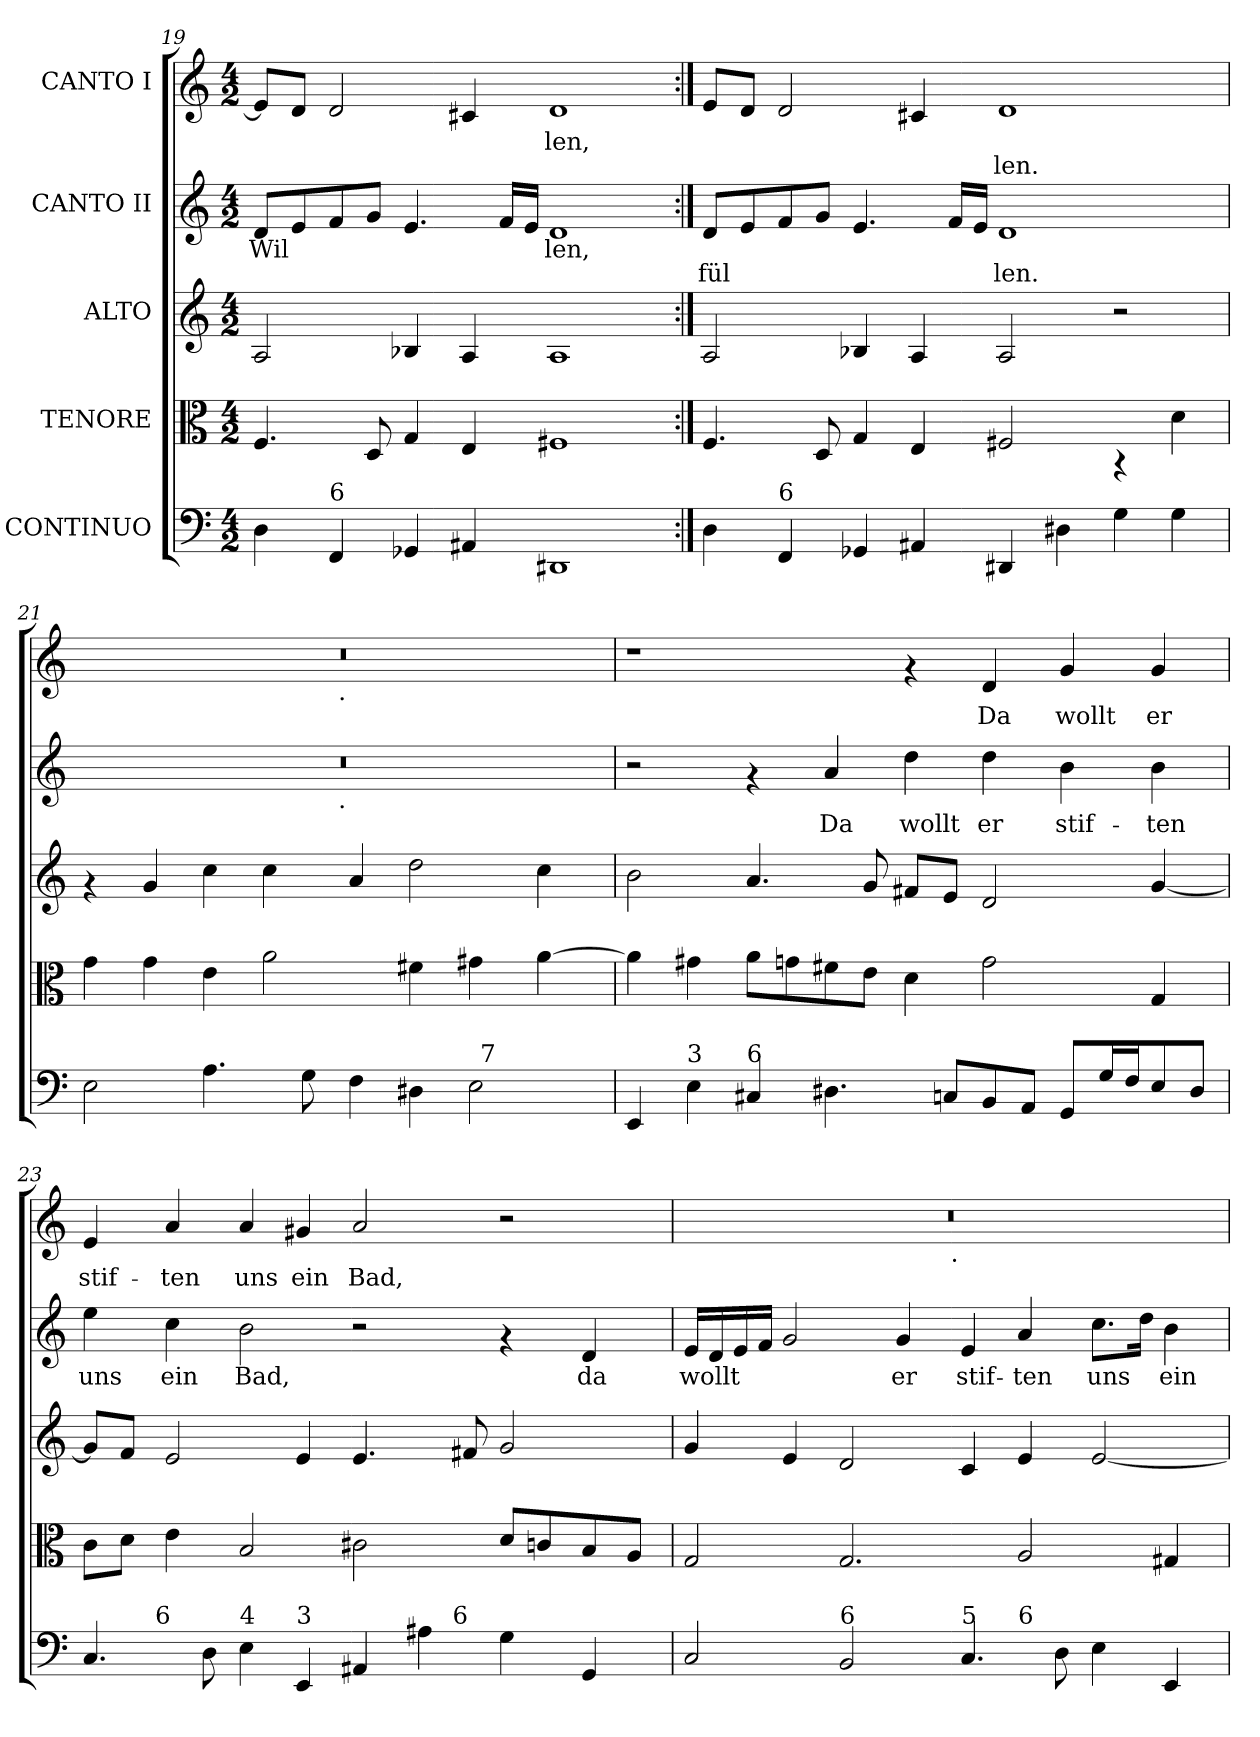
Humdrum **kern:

**kern	**kern	**kern	**kern	**text	**text	**kern	**text	**text
*part5	*part4	*part3	*part2	*part2	*part2	*part1	*part1	*part1
*staff5	*staff4	*staff3	*staff2	*staff2	*staff2	*staff1	*staff1	*staff1
*I"CONTINUO	*I"TENORE	*I"ALTO	*I"CANTO II	*	*	*I"CANTO I	*	*
*clefF4	*clefC3	*clefG2	*clefG2	*	*	*clefG2	*	*
*k[]	*k[]	*k[]	*k[]	*	*	*k[]	*	*
*C:	*C:	*C:	*C:	*	*	*C:	*	*
*M4/2	*M4/2	*M4/2	*M4/2	*	*	*M4/2	*	*
=19	=19	=19	=19	=19	=19	=19	=19	=19
!	!	!	!	!LO:LY:b:cj	!	!	!LO:LY:b:cj	!
4D\	4.F/	2A/	8d/L	-Wil-	.	8e>/L]	--	.
!	!	!	!	!LO:LY:b:cj	!	!	!LO:LY:b:cj	!
.	.	.	8e/	--	.	8d/J	--	.
!LO:TX:a:t=6	!	!	!	!	!	!	!	!
!	!	!	!	!LO:LY:b:cj	!	!	!LO:LY:b:cj	!
4FF/	.	.	8f/	--	.	2d/	--	.
!	!	!	!	!LO:LY:b:cj	!	!	!	!
.	8D/	.	8g/J	--	.	.	.	.
!	!	!	!	!LO:LY:b:cj	!	!	!	!
4GG-/	4G/	4B-X/	4.e/	--	.	.	.	.
!	!	!	!	!	!	!	!LO:LY:b:cj	!
4AA#/	4E/	4A/	.	.	.	4c#X/	--	.
!	!	!	!	!LO:LY:b:cj	!	!	!	!
.	.	.	16f/L	--	.	.	.	.
!	!	!	!	!LO:LY:b:cj	!	!	!	!
.	.	.	16e/J	--	.	.	.	.
!	!	!	!	!LO:LY:b:cj	!	!	!LO:LY:b:cj	!
1DD#	1F#X	1A	1d	-len,	.	1d	-len,	.
=20:|!	=20:|!	=20:|!	=20:|!	=20:|!	=20:|!	=20:|!	=20:|!	=20:|!
!	!	!	!	!LO:LY:b:cj	!LO:LY:b:cj	!	!LO:LY:b:cj	!LO:LY:b:cj
4D\	4.F/	2A/	8d/L	.	fül-	8e/L	.	.
!	!	!	!	!LO:LY:b:cj	!LO:LY:b:cj	!	!LO:LY:b:cj	!LO:LY:b:cj
.	.	.	8e/	-	-	8d/J	.	.
!LO:TX:a:t=6	!	!	!	!	!	!	!	!
!	!	!	!	!LO:LY:b:cj	!LO:LY:b:cj	!	!LO:LY:b:cj	!LO:LY:b:cj
4FF/	.	.	8f/	-	-	2d/	.	.
!	!	!	!	!LO:LY:b:cj	!LO:LY:b:cj	!	!	!
.	8D/	.	8g/J	-	-	.	.	.
!	!	!	!	!LO:LY:b:cj	!LO:LY:b:cj	!	!	!
4GG-/	4G/	4B-X/	4.e/	-	-	.	.	.
!	!	!	!	!	!	!	!LO:LY:b:cj	!LO:LY:b:cj
4AA#/	4E/	4A/	.	.	.	4c#X/	.	.
!	!	!	!	!LO:LY:b:cj	!LO:LY:b:cj	!	!	!
.	.	.	16f/L	-	-	.	.	.
!	!	!	!	!LO:LY:b:cj	!LO:LY:b:cj	!	!	!
.	.	.	16e/J	-	-	.	.	.
!	!	!	!	!LO:LY:b:cj	!LO:LY:b:cj	!	!LO:LY:b:cj	!LO:LY:b:cj
4DD#/	2F#X/	2A/	1d	-	len.	1d	.	len.
4D#\	.	.	.	.	.	.	.	.
4G\	4rAA	2r	.	.	.	.	.	.
4G\	4d\	.	.	.	.	.	.	.
!!LO:LB:g=z
=21	=21	=21	=21	=21	=21	=21	=21	=21
*^	*	*	*^	*	*	*^	*	*
2E\	1ryy	4g\	4rf	0r	2ryy	.	.	0r	2ryy	.	.
.	.	4g\	4g/	.	.	.	.	.	.	.	.
4.A\	.	4e\	4cc\	.	4ryy	.	.	.	4ryy	.	.
.	.	2a\	4cc\	.	8...ryy	.	.	.	8...ryy	.	.
8G\	.	.	.	.	.	.	.	.	.	.	.
!	!	!	!	!	!	!	!	!	!LO:TX:b:t=.	!	!
!	!	!	!	!	!LO:TX:b:t=.	!	!	!	!	!	!
.	.	.	.	.	1ryy	.	.	.	1ryy	.	.
4F\	2ryy	.	4a/	.	.	.	.	.	.	.	.
4D#\	.	4f#X\	2dd\	.	.	.	.	.	.	.	.
2E>\	64ryy	4g#X\	.	.	.	.	.	.	.	.	.
!	!LO:TX:a:t=7	!	!	!	!	!	!	!	!	!	!
.	4ryy	.	.	.	.	.	.	.	.	.	.
.	.	[>4a\	4cc\	.	.	.	.	.	.	.	.
.	8...ryy	.	.	.	.	.	.	.	.	.	.
.	.	.	.	.	64ryy	.	.	.	64ryy	.	.
*	*	*	*	*v	*v	*	*	*	*	*	*
*v	*v	*	*	*	*	*	*v	*v	*	*
=22	=22	=22	=22	=22	=22	=22	=22	=22
4EE>/	4a\]	2b\	2r	.	.	1r	.	.
!LO:TX:a:t=3	!	!	!	!	!	!	!	!
4E\	4g#X\	.	.	.	.	.	.	.
!LO:TX:a:t=6	!	!	!	!	!	!	!	!
4C#X/	8a\L	4.a/	4rf	.	.	.	.	.
.	8gn\	.	.	.	.	.	.	.
!	!	!	!	!LO:LY:b:cj	!	!	!	!
4.D#\	8f#X\	.	4a/	Da	.	.	.	.
.	8e\J	8g/	.	.	.	.	.	.
!	!	!	!	!LO:LY:b:cj	!	!	!	!
.	4d\	8f#X/L	4dd\	wollt	.	4rf	.	.
8Cn/L	.	8e/J	.	.	.	.	.	.
!	!	!	!	!LO:LY:b:cj	!	!	!LO:LY:b:cj	!
8BB/	2g\	2d/	4dd\	er	.	4d/	Da	.
8AA/J	.	.	.	.	.	.	.	.
!	!	!	!	!LO:LY:b:cj	!	!	!LO:LY:b:cj	!
8GG/L	.	.	4b\	stif-	.	4g/	wollt	.
16G/	.	.	.	.	.	.	.	.
16F/	.	.	.	.	.	.	.	.
!	!	!	!	!LO:LY:b:cj	!	!	!LO:LY:b:cj	!
8E/	4G/	[<4g/	4b\	-ten	.	4g/	er	.
8D#/J	.	.	.	.	.	.	.	.
=23	=23	=23	=23	=23	=23	=23	=23	=23
!	!	!	!	!LO:LY:b:cj	!	!	!LO:LY:b:cj	!
*^	*	*	*	*	*	*	*	*
*	*^	*	*	*	*	*	*	*	*
4.C/	8...ryy	1ryy	8c\L	8g/L]	4ee\	uns	.	4e/	stif-	.
.	.	.	8d\J	8f/J	.	.	.	.	.	.
!	!LO:TX:a:t=6	!	!	!	!	!	!	!	!	!
.	1ryy	.	.	.	.	.	.	.	.	.
!	!	!	!	!	!	!LO:LY:b:cj	!	!	!LO:LY:b:cj	!
.	.	.	4e\	2e/	4cc\	ein	.	4a/	-ten	.
8D\	.	.	.	.	.	.	.	.	.	.
!LO:TX:a:t=4	!	!	!	!	!	!	!	!	!	!
!	!	!	!	!	!	!LO:LY:b:cj	!	!	!LO:LY:b:cj	!
4E\	.	.	2B/	.	2b\	Bad,	.	4a/	uns	.
!LO:TX:a:t=3	!	!	!	!	!	!	!	!	!	!
!	!	!	!	!	!	!	!	!	!LO:LY:b:cj	!
4EE/	.	.	.	4e/	.	.	.	4g#X/	ein	.
!	!	!	!	!	!	!	!	!	!LO:LY:b:cj	!
4AA#/	.	4ryy	2c#X\	4.e/	2r	.	.	2a/	Bad,	.
.	2ryy	.	.	.	.	.	.	.	.	.
4A#>\	.	16..ryy	.	.	.	.	.	.	.	.
!	!	!LO:TX:a:t=6	!	!	!	!	!	!	!	!
.	.	2ryy	.	.	.	.	.	.	.	.
.	.	.	.	8f#X/	.	.	.	.	.	.
4G\	.	.	8d/L	2g/	4rf	.	.	2r	.	.
.	.	.	8cn/	.	.	.	.	.	.	.
.	4ryy	.	.	.	.	.	.	.	.	.
!	!	!	!	!	!	!LO:LY:b:cj	!	!	!	!
4GG/	.	.	8B/	.	4d/	da	.	.	.	.
.	.	8ryy	.	.	.	.	.	.	.	.
.	.	.	8A/J	.	.	.	.	.	.	.
.	64ryy	64ryy	.	.	.	.	.	.	.	.
!!LO:PB:g=z
=24	=24	=24	=24	=24	=24	=24	=24	=24	=24	=24
!	!	!	!	!	!	!LO:LY:b:cj	!	!	!	!
*	*v	*v	*	*	*	*	*	*^	*	*
2C/	1ryy	2G/	4g/	16e/L	wollt	.	0r	2ryy	.	.
!	!	!	!	!	!LO:LY:b:cj	!	!	!	!	!
.	.	.	.	16d/	.	.	.	.	.	.
!	!	!	!	!	!LO:LY:b:cj	!	!	!	!	!
.	.	.	.	16e/	.	.	.	.	.	.
!	!	!	!	!	!LO:LY:b:cj	!	!	!	!	!
.	.	.	.	16f/J	.	.	.	.	.	.
!	!	!	!	!	!LO:LY:b:cj	!	!	!	!	!
.	.	.	4e/	2g/	.	.	.	.	.	.
!LO:TX:a:t=6	!	!	!	!	!	!	!	!	!	!
2BB/	.	2.G/	2d/	.	.	.	.	4ryy	.	.
!	!	!	!	!	!LO:LY:b:cj	!	!	!	!	!
.	.	.	.	4g/	er	.	.	8...ryy	.	.
!	!	!	!	!	!	!	!	!LO:TX:b:t=.	!	!
.	.	.	.	.	.	.	.	1ryy	.	.
!LO:TX:a:t=5	!	!	!	!	!	!	!	!	!	!
!	!	!	!	!	!LO:LY:b:cj	!	!	!	!	!
4.C/	4ryy	.	4c/	4e/	stif-	.	.	.	.	.
!	!LO:TX:a:t=6	!	!	!	!	!	!	!	!	!
!	!	!	!	!	!LO:LY:b:cj	!	!	!	!	!
.	2.ryy	2A/	4e/	4a/	-ten	.	.	.	.	.
8D\	.	.	.	.	.	.	.	.	.	.
!	!	!	!	!	!LO:LY:b:cj	!	!	!	!	!
4E\	.	.	[<2e/	8.cc\L	uns	.	.	.	.	.
!	!	!	!	!	!LO:LY:b:cj	!	!	!	!	!
.	.	.	.	16dd\J	.	.	.	.	.	.
!	!	!	!	!	!LO:LY:b:cj	!	!	!	!	!
4EE>/	.	4G#X/	.	4b\	ein	.	.	.	.	.
.	.	.	.	.	.	.	.	64ryy	.	.
*v	*v	*	*	*	*	*	*v	*v	*	*
=	=	=	=	=	=	=	=	=
*-	*-	*-	*-	*-	*-	*-	*-	*-
